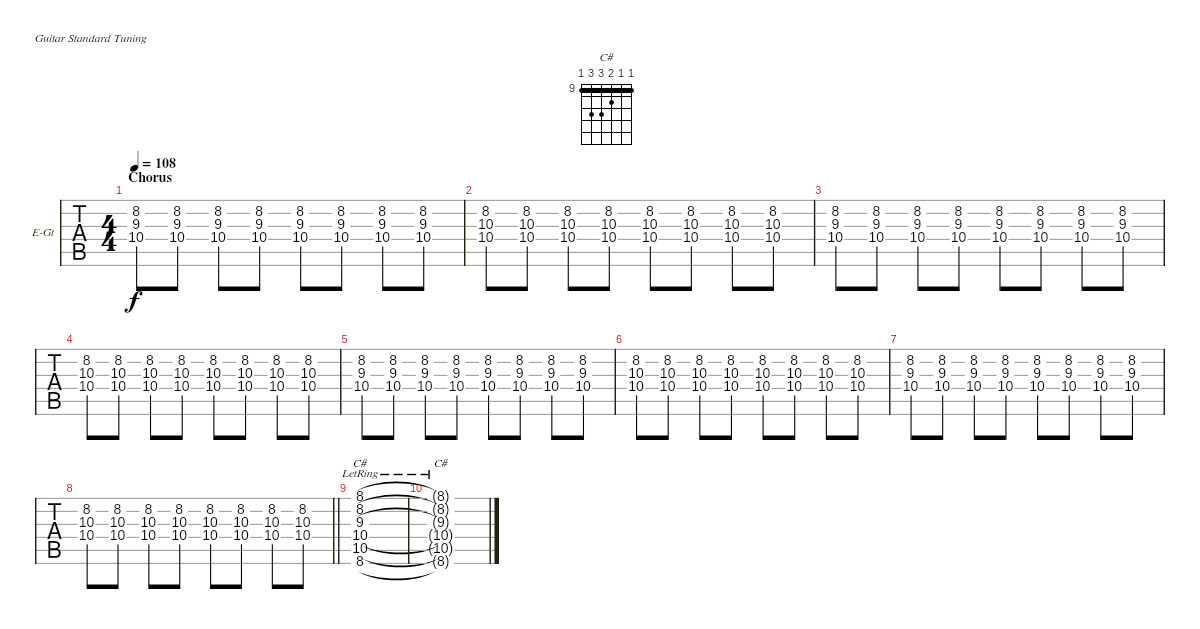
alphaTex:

\bracketExtendMode groupsimilarinstruments
\firstSystemTrackNameOrientation horizontal
\otherSystemsTrackNameOrientation horizontal
\track ("Nick" "E-Gt") {instrument distortionguitar}
\staff {tabs}
\tuning (E4 B3 G3 D3 A2 E2)
\chord ("C#" 9 9 10 11 11 9) {firstfret 9 barre (9 9)}
\chord ("C#" 9 9 10 11 11 9) {firstfret 9 showfingering false barre (9 9)}
\ts (4 4)
\section ("" "Chorus")
\tempo 108
\clef g2
\ks c
(8.2 9.3 10.4).8{dy f} (8.2 9.3 10.4).8 (8.2 9.3 10.4).8 (8.2 9.3 10.4).8 (8.2 9.3 10.4).8 (8.2 9.3 10.4).8 (8.2 9.3 10.4).8 (8.2 9.3 10.4).8 |
(8.2 10.3 10.4).8 (8.2 10.3 10.4).8 (8.2 10.3 10.4).8 (8.2 10.3 10.4).8 (8.2 10.3 10.4).8 (8.2 10.3 10.4).8 (8.2 10.3 10.4).8 (8.2 10.3 10.4).8 |
(8.2 9.3 10.4).8 (8.2 9.3 10.4).8 (8.2 9.3 10.4).8 (8.2 9.3 10.4).8 (8.2 9.3 10.4).8 (8.2 9.3 10.4).8 (8.2 9.3 10.4).8 (8.2 9.3 10.4).8 |
(8.2 10.3 10.4).8 (8.2 10.3 10.4).8 (8.2 10.3 10.4).8 (8.2 10.3 10.4).8 (8.2 10.3 10.4).8 (8.2 10.3 10.4).8 (8.2 10.3 10.4).8 (8.2 10.3 10.4).8 |
(8.2 9.3 10.4).8 (8.2 9.3 10.4).8 (8.2 9.3 10.4).8 (8.2 9.3 10.4).8 (8.2 9.3 10.4).8 (8.2 9.3 10.4).8 (8.2 9.3 10.4).8 (8.2 9.3 10.4).8 |
(8.2 10.3 10.4).8 (8.2 10.3 10.4).8 (8.2 10.3 10.4).8 (8.2 10.3 10.4).8 (8.2 10.3 10.4).8 (8.2 10.3 10.4).8 (8.2 10.3 10.4).8 (8.2 10.3 10.4).8 |
(8.2 9.3 10.4).8 (8.2 9.3 10.4).8 (8.2 9.3 10.4).8 (8.2 9.3 10.4).8 (8.2 9.3 10.4).8 (8.2 9.3 10.4).8 (8.2 9.3 10.4).8 (8.2 9.3 10.4).8 |
\barLineRight lightlight
(8.2 10.3 10.4).8 (8.2 10.3 10.4).8 (8.2 10.3 10.4).8 (8.2 10.3 10.4).8 (8.2 10.3 10.4).8 (8.2 10.3 10.4).8 (8.2 10.3 10.4).8 (8.2 10.3 10.4).8 |
(8.1 8.2 9.3 10.4{lr} 10.5 8.6).1{ch "C#"} |
(8.1{t} 8.2{t} 9.3{t} 10.4{lr t} 10.5{t} 8.6{t}).1{ch "C#"}
